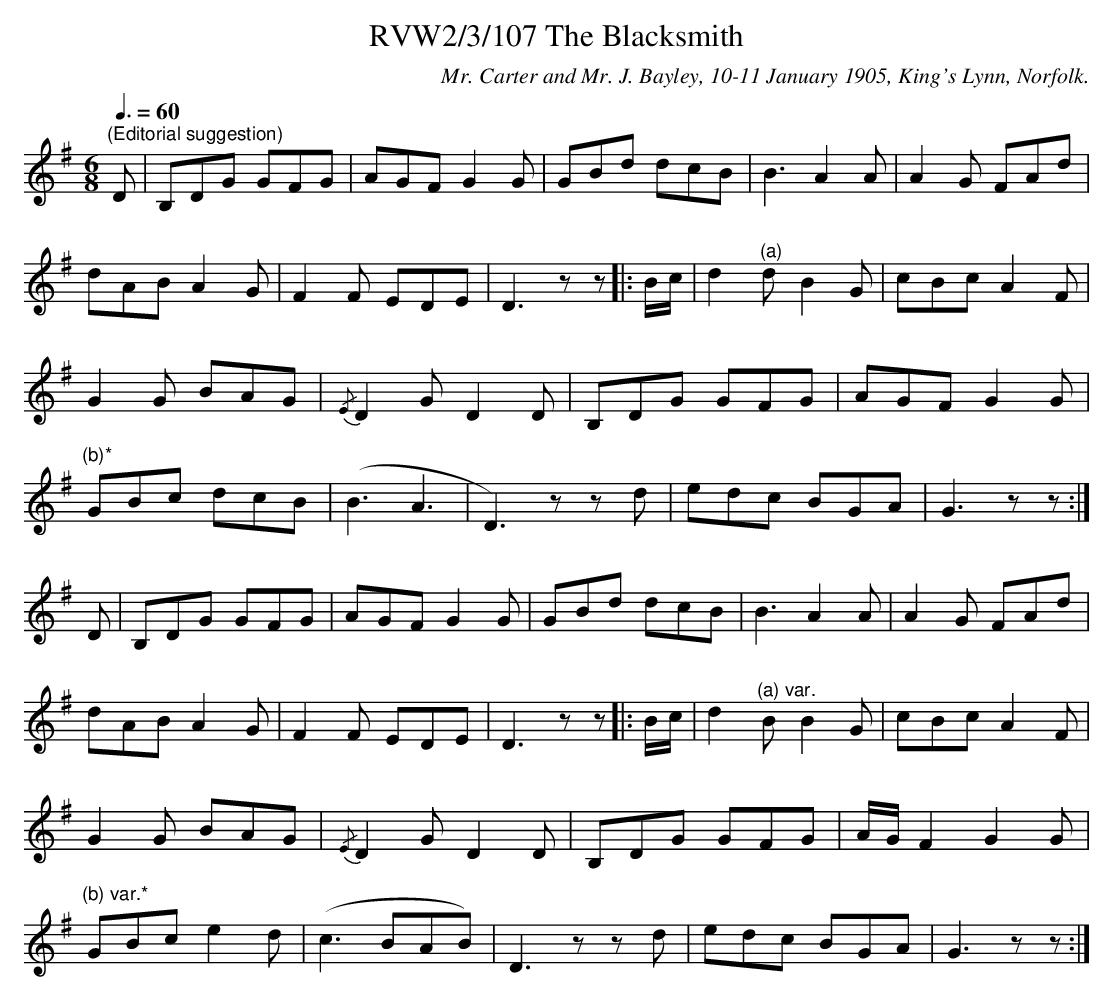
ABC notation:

X:1
T:RVW2/3/107 The Blacksmith
C:Mr. Carter and Mr. J. Bayley, 10-11 January 1905, King's Lynn, Norfolk.
L:1/8
Q:3/8=60
M:6/8
K:G
"^(Editorial suggestion)" D | B,DG GFG | AGF G2 G | GBd dcB | B3 A2 A | A2 G FAd |$ dAB A2 G |
F2 F EDE | D3 z z |: B/c/ | d2"^(a)" d B2 G | cBc A2 F |$ G2 G BAG |{/E} D2 G D2 D | B,DG GFG |
AGF G2 G |$"^(b)*" GBc dcB | (B3 A3 | D3) z z d | edc BGA | G3 z z :|$ D | B,DG GFG | AGF G2 G |
GBd dcB | B3 A2 A | A2 G FAd |$ dAB A2 G | F2 F EDE | D3 z z |: B/c/ | d2"^(a) var." B B2 G |
cBc A2 F |$ G2 G BAG |{/E} D2 G D2 D | B,DG GFG | A/G/ F2 G2 G |$"^(b) var.*" GBc e2 d |
(c3 BAB) | D3 z z d | edc BGA | G3 z z :|
